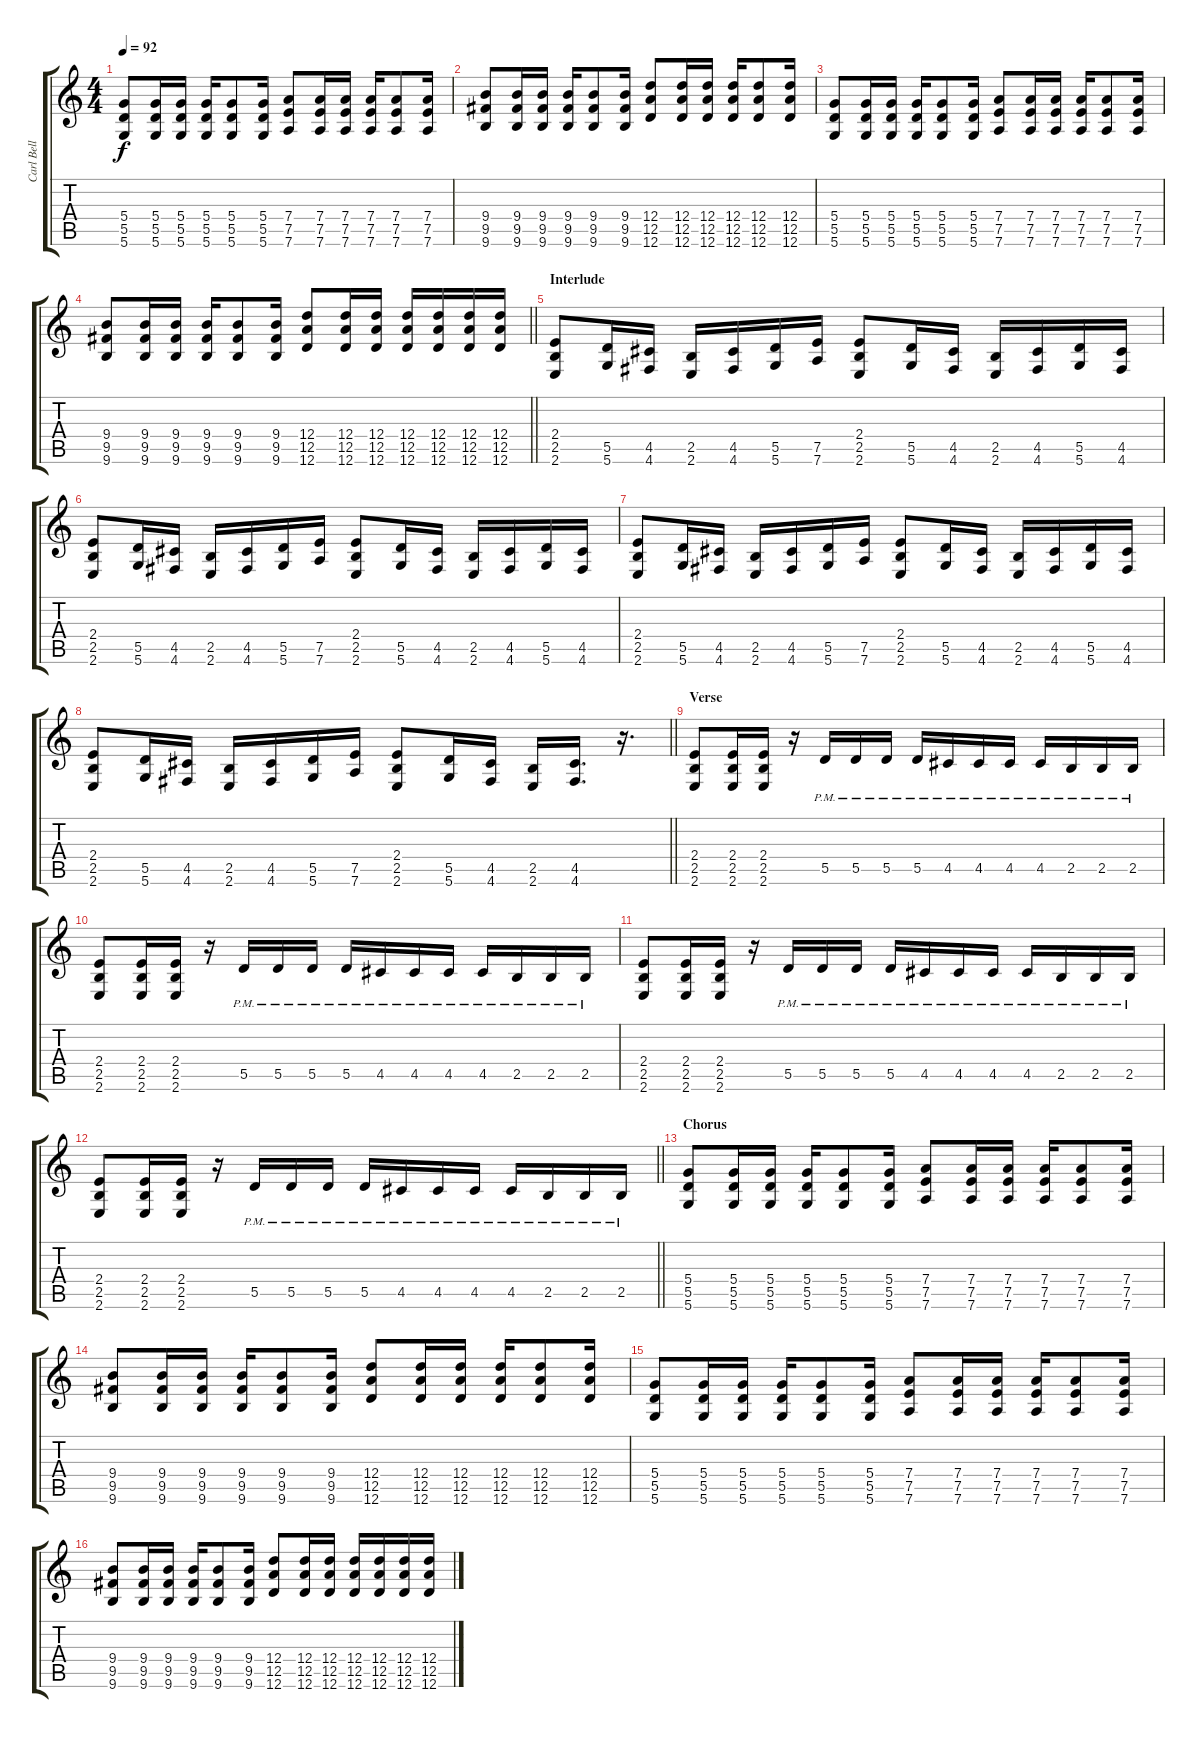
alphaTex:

\track ("Carl Bell (Rhythm Guitar)" "Carl Bell ") {instrument distortionguitar}
\staff {score tabs}
\tuning (E4 B3 G3 D3 A2 D2) {hide}
\ts (4 4)
\tempo 92
\clef g2
\ks c
(5.4 5.5 5.6).8{dy f} (5.4 5.5 5.6).16 (5.4 5.5 5.6).16 (5.4 5.5 5.6).16 (5.4 5.5 5.6).8 (5.4 5.5 5.6).16 (7.4 7.5 7.6).8 (7.4 7.5 7.6).16 (7.4 7.5 7.6).16 (7.4 7.5 7.6).16 (7.4 7.5 7.6).8 (7.4 7.5 7.6).16 |
(9.4 9.5 9.6).8 (9.4 9.5 9.6).16 (9.4 9.5 9.6).16 (9.4 9.5 9.6).16 (9.4 9.5 9.6).8 (9.4 9.5 9.6).16 (12.4 12.5 12.6).8 (12.4 12.5 12.6).16 (12.4 12.5 12.6).16 (12.4 12.5 12.6).16 (12.4 12.5 12.6).8 (12.4 12.5 12.6).16 |
(5.4 5.5 5.6).8 (5.4 5.5 5.6).16 (5.4 5.5 5.6).16 (5.4 5.5 5.6).16 (5.4 5.5 5.6).8 (5.4 5.5 5.6).16 (7.4 7.5 7.6).8 (7.4 7.5 7.6).16 (7.4 7.5 7.6).16 (7.4 7.5 7.6).16 (7.4 7.5 7.6).8 (7.4 7.5 7.6).16 |
\barLineRight lightlight
(9.4 9.5 9.6).8 (9.4 9.5 9.6).16 (9.4 9.5 9.6).16 (9.4 9.5 9.6).16 (9.4 9.5 9.6).8 (9.4 9.5 9.6).16 (12.4 12.5 12.6).8 (12.4 12.5 12.6).16 (12.4 12.5 12.6).16 (12.4 12.5 12.6).16 (12.4 12.5 12.6).16 (12.4 12.5 12.6).16 (12.4 12.5 12.6).16 |
\section ("" "Interlude")
(2.4 2.5 2.6).8 (5.5 5.6).16 (4.5 4.6).16 (2.5 2.6).16 (4.5 4.6).16 (5.5 5.6).16 (7.5 7.6).16 (2.4 2.5 2.6).8 (5.5 5.6).16 (4.5 4.6).16 (2.5 2.6).16 (4.5 4.6).16 (5.5 5.6).16 (4.5 4.6).16 |
(2.4 2.5 2.6).8 (5.5 5.6).16 (4.5 4.6).16 (2.5 2.6).16 (4.5 4.6).16 (5.5 5.6).16 (7.5 7.6).16 (2.4 2.5 2.6).8 (5.5 5.6).16 (4.5 4.6).16 (2.5 2.6).16 (4.5 4.6).16 (5.5 5.6).16 (4.5 4.6).16 |
(2.4 2.5 2.6).8 (5.5 5.6).16 (4.5 4.6).16 (2.5 2.6).16 (4.5 4.6).16 (5.5 5.6).16 (7.5 7.6).16 (2.4 2.5 2.6).8 (5.5 5.6).16 (4.5 4.6).16 (2.5 2.6).16 (4.5 4.6).16 (5.5 5.6).16 (4.5 4.6).16 |
\barLineRight lightlight
(2.4 2.5 2.6).8 (5.5 5.6).16 (4.5 4.6).16 (2.5 2.6).16 (4.5 4.6).16 (5.5 5.6).16 (7.5 7.6).16 (2.4 2.5 2.6).8 (5.5 5.6).16 (4.5 4.6).16 (2.5 2.6).16 (4.5 4.6).16{d} r.16{d} |
\section ("" "Verse")
(2.4 2.5 2.6).8{volume 14} (2.4 2.5 2.6).16 (2.4 2.5 2.6).16 r.16{balance 16} 5.5{pm}.16{balance 0} 5.5{pm}.16 5.5{pm}.16 5.5{pm}.16 4.5{pm}.16 4.5{pm}.16 4.5{pm}.16 4.5{pm}.16 2.5{pm}.16 2.5{pm}.16 2.5{pm}.16 |
(2.4 2.5 2.6).8{volume 13 balance 8} (2.4 2.5 2.6).16 (2.4 2.5 2.6).16 r.16{balance 16} 5.5{pm}.16{balance 0} 5.5{pm}.16 5.5{pm}.16 5.5{pm}.16 4.5{pm}.16 4.5{pm}.16 4.5{pm}.16 4.5{pm}.16 2.5{pm}.16 2.5{pm}.16 2.5{pm}.16 |
(2.4 2.5 2.6).8{volume 13 balance 8} (2.4 2.5 2.6).16 (2.4 2.5 2.6).16 r.16{balance 16} 5.5{pm}.16{balance 0} 5.5{pm}.16 5.5{pm}.16 5.5{pm}.16 4.5{pm}.16 4.5{pm}.16 4.5{pm}.16 4.5{pm}.16 2.5{pm}.16 2.5{pm}.16 2.5{pm}.16 |
\barLineRight lightlight
(2.4 2.5 2.6).8{volume 13 balance 8} (2.4 2.5 2.6).16 (2.4 2.5 2.6).16 r.16{balance 16} 5.5{pm}.16{balance 0} 5.5{pm}.16 5.5{pm}.16 5.5{pm}.16 4.5{pm}.16 4.5{pm}.16 4.5{pm}.16 4.5{pm}.16 2.5{pm}.16 2.5{pm}.16 2.5{pm}.16 |
\section ("" "Chorus")
(5.4 5.5 5.6).8{volume 13 balance 8} (5.4 5.5 5.6).16 (5.4 5.5 5.6).16 (5.4 5.5 5.6).16 (5.4 5.5 5.6).8 (5.4 5.5 5.6).16 (7.4 7.5 7.6).8 (7.4 7.5 7.6).16 (7.4 7.5 7.6).16 (7.4 7.5 7.6).16 (7.4 7.5 7.6).8 (7.4 7.5 7.6).16 |
(9.4 9.5 9.6).8 (9.4 9.5 9.6).16 (9.4 9.5 9.6).16 (9.4 9.5 9.6).16 (9.4 9.5 9.6).8 (9.4 9.5 9.6).16 (12.4 12.5 12.6).8 (12.4 12.5 12.6).16 (12.4 12.5 12.6).16 (12.4 12.5 12.6).16 (12.4 12.5 12.6).8 (12.4 12.5 12.6).16 |
(5.4 5.5 5.6).8 (5.4 5.5 5.6).16 (5.4 5.5 5.6).16 (5.4 5.5 5.6).16 (5.4 5.5 5.6).8 (5.4 5.5 5.6).16 (7.4 7.5 7.6).8 (7.4 7.5 7.6).16 (7.4 7.5 7.6).16 (7.4 7.5 7.6).16 (7.4 7.5 7.6).8 (7.4 7.5 7.6).16 |
(9.4 9.5 9.6).8 (9.4 9.5 9.6).16 (9.4 9.5 9.6).16 (9.4 9.5 9.6).16 (9.4 9.5 9.6).8 (9.4 9.5 9.6).16 (12.4 12.5 12.6).8 (12.4 12.5 12.6).16 (12.4 12.5 12.6).16 (12.4 12.5 12.6).16 (12.4 12.5 12.6).16 (12.4 12.5 12.6).16 (12.4 12.5 12.6).16
